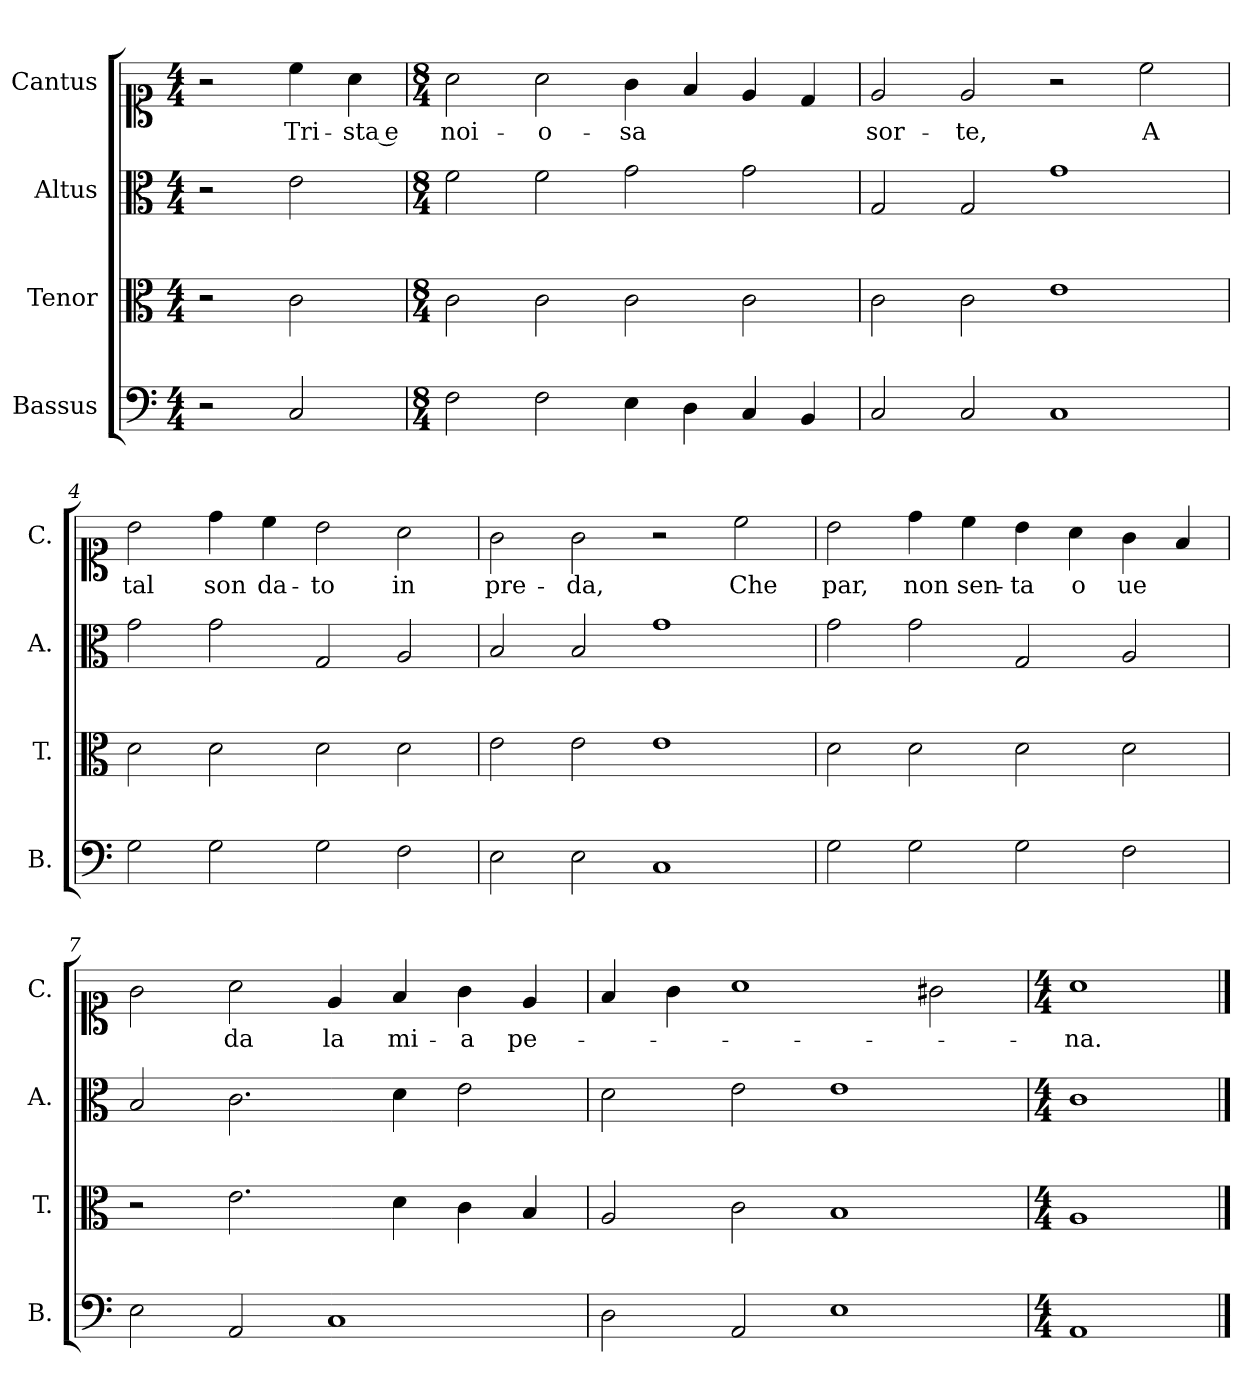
**kern	**kern	**kern	**kern	**text
*part4	*part3	*part2	*part1	*part1
*staff4	*staff3	*staff2	*staff1	*staff1
*I"Bassus	*I"Tenor	*I"Altus	*I"Cantus	*
*I'B.	*I'T.	*I'A.	*I'C.	*
*clefF4	*clefC3	*clefC3	*clefC1	*
*k[]	*k[]	*k[]	*k[]	*
*M4/4	*M4/4	*M4/4	*M4/4	*
=1	=1	=1	=1	=1
2r	2r	2r	2r	.
!	!	!	!	!LO:LY:b
2C/	2c\	2e\	4cc\	Tri-
!	!	!	!	!LO:LY:b
.	.	.	4a\	-sta e
=2	=2	=2	=2	=2
*M8/4	*M8/4	*M8/4	*M8/4	*
!	!	!	!	!LO:LY:b
2F\	2c\	2f\	2a\	noi-
!	!	!	!	!LO:LY:b
2F\	2c\	2f\	2a\	-o-
!	!	!	!	!LO:LY:b
4E\	2c\	2g\	4g\	-sa
4D\	.	.	4f/	.
4C/	2c\	2g\	4e/	.
4BB/	.	.	4d/	.
=3	=3	=3	=3	=3
!	!	!	!	!LO:LY:b
2C/	2c\	2G/	2e/	sor-
!	!	!	!	!LO:LY:b
2C/	2c\	2G/	2e/	-te,
1C	1e	1g	2r	.
!	!	!	!	!LO:LY:b
.	.	.	2cc\	A
=4	=4	=4	=4	=4
!	!	!	!	!LO:LY:b
2G\	2d\	2g\	2b\	tal
!	!	!	!	!LO:LY:b
2G\	2d\	2g\	4dd\	son
!	!	!	!	!LO:LY:b
.	.	.	4cc\	da-
!	!	!	!	!LO:LY:b
2G\	2d\	2G/	2b\	-to
!	!	!	!	!LO:LY:b
2F\	2d\	2A/	2a\	in
=5	=5	=5	=5	=5
!	!	!	!	!LO:LY:b
2E\	2e\	2B/	2g\	pre-
!	!	!	!	!LO:LY:b
2E\	2e\	2B/	2g\	-da,
1C	1e	1g	2r	.
!	!	!	!	!LO:LY:b
.	.	.	2cc\	Che
!!LO:LB:g=z
=6	=6	=6	=6	=6
!	!	!	!	!LO:LY:b
2G\	2d\	2g\	2b\	par,
!	!	!	!	!LO:LY:b
2G\	2d\	2g\	4dd\	non
!	!	!	!	!LO:LY:b
.	.	.	4cc\	sen-
!	!	!	!	!LO:LY:b
2G\	2d\	2G/	4b\	-ta
!	!	!	!	!LO:LY:b
.	.	.	4a\	o
!	!	!	!	!LO:LY:b
2F\	2d\	2A/	4g\	ue
.	.	.	4f/	.
=7	=7	=7	=7	=7
2E\	2r	2B/	2g\	.
!	!	!	!	!LO:LY:b
2AA/	2.e\	2.c\	2a\	da
!	!	!	!	!LO:LY:b
1C	.	.	4e/	la
!	!	!	!	!LO:LY:b
.	4d\	4d\	4f/	mi-
!	!	!	!	!LO:LY:b
.	4c\	2e\	4g\	-a
!	!	!	!	!LO:LY:b
.	4B/	.	4e/	pe-
=8	=8	=8	=8	=8
2D\	2A/	2d\	4f/	.
.	.	.	4g\	.
2AA/	2c\	2e\	1a	.
1E	1B	1e	.	.
.	.	.	2g#X\	.
=9	=9	=9	=9	=9
*M4/4	*M4/4	*M4/4	*M4/4	*
!	!	!	!	!LO:LY:b
1AA	1A	1c	1a	-na.
==	==	==	==	==
*-	*-	*-	*-	*-
